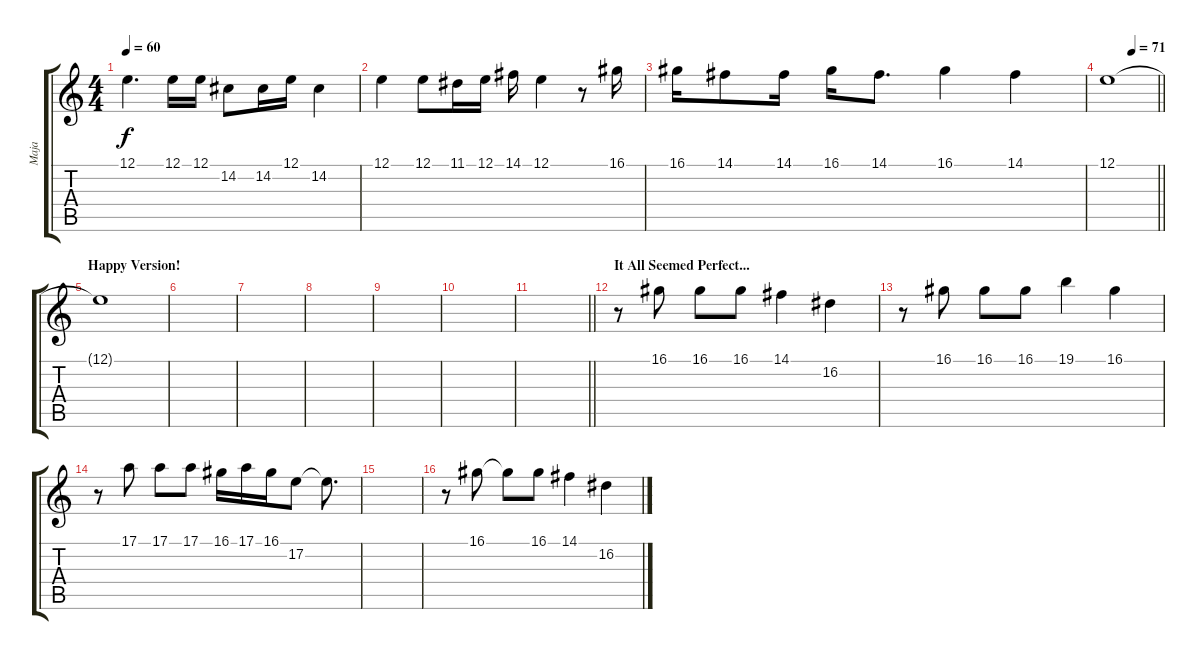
\track ("Maja" "Maja") {instrument musicbox}
\staff {score tabs}
\tuning (E4 B3 G3 D3 A2 E2) {hide}
\ts (4 4)
\tempo 60
\clef g2
\ks c
12.1{t}.4{d dy f} 12.1.16 12.1.16 14.2.8 14.2.16 12.1.16 14.2.4 |
12.1.4 12.1.8 11.1.16 12.1.16 14.1.16 12.1.4 r.8 16.1.16 |
16.1.16 14.1.8 14.1.16 16.1.16 14.1.8{d} 16.1.4 14.1.4 |
\tempo (71 0.5)
\barLineRight lightlight
12.1.1 |
\section ("" "Happy Version!")
12.1{t}.1 |
|
|
|
|
|
\barLineRight lightlight
|
\section ("" "It All Seemed Perfect...")
r.8 16.1.8 16.1.8 16.1.8 14.1.4 16.2.4 |
r.8 16.1.8 16.1.8 16.1.8 19.1.4 16.1.4 |
r.8 17.1.8 17.1.8 17.1.8 16.1.16 17.1.16 16.1.16 17.2.8 17.2{t}.8{d} |
|
r.8 16.1.8 16.1{t}.8 16.1.8 14.1.4 16.2.4
